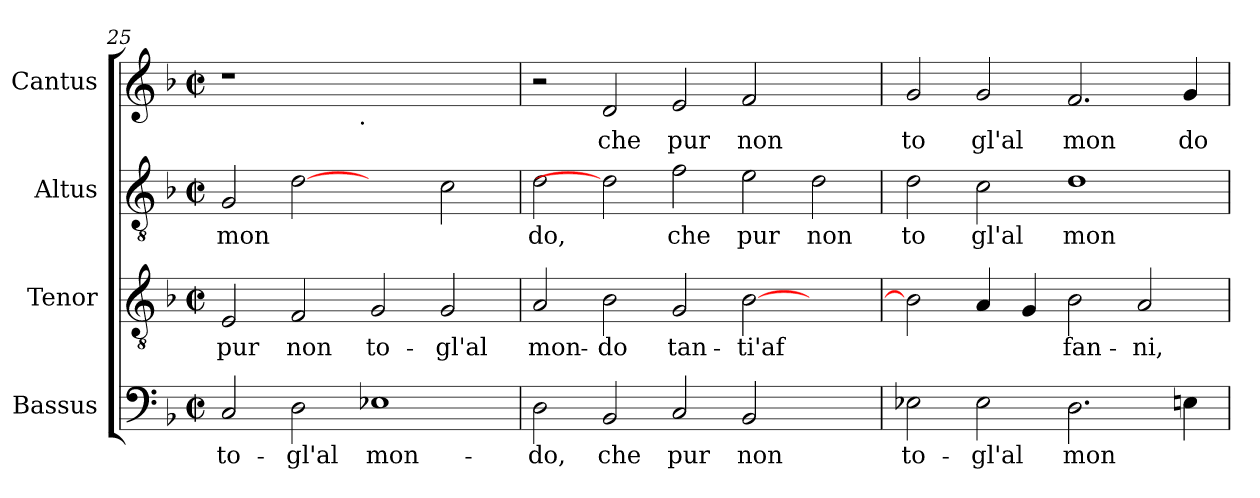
**kern	**text	**kern	**text	**kern	**text	**kern	**text
*part4	*part4	*part3	*part3	*part2	*part2	*part1	*part1
*staff4	*staff4	*staff3	*staff3	*staff2	*staff2	*staff1	*staff1
*I"Bassus	*	*I"Tenor	*	*I"Altus	*	*I"Cantus	*
*clefF4	*	*clefGv2	*	*clefGv2	*	*clefG2	*
*k[b-]	*	*k[b-]	*	*k[b-]	*	*k[b-]	*
*F:	*	*F:	*	*F:	*	*F:	*
*M2/2	*	*M2/2	*	*M2/2	*	*M2/2	*
*met(c|)	*	*met(c|)	*	*met(c|)	*	*met(c|)	*
=25	=25	=25	=25	=25	=25	=25	=25
!	!LO:LY:b:cj	!	!LO:LY:b:cj	!	!LO:LY:b:cj	!	!
*	*	*	*	*	*	*^	*
2C/	to-	2E/	pur	2G/	mon	1r	2ryy	.
!	!LO:LY:b:cj	!	!LO:LY:b:cj	!	!LO:LY:b:cj	!	!	!
2D\	-gl'al	2F/	non	[2d	.	.	4...ryy	.
!	!	!	!	!	!	!	!LO:TX:b:t=.	!
.	.	.	.	.	.	.	1ryy	.
!	!LO:LY:b:cj	!	!LO:LY:b:cj	!	!	!	!	!
1E-X	mon-	2G/	to-	2ryy	.	1ryy	.	.
!	!	!	!LO:LY:b:cj	!	!LO:LY:b:cj	!	!	!
.	.	2G/	-gl'al	2c\	.	.	.	.
.	.	.	.	.	.	.	32ryy	.
=26	=26	=26	=26	=26	=26	=26	=26	=26
!	!LO:LY:b:cj	!	!LO:LY:b:cj	!	!LO:LY:b:cj	!	!	!
*	*	*	*	*	*	*v	*v	*
2D\	-do,	2A/	mon-	2d\	do,	2r	.
!	!LO:LY:b:cj	!	!LO:LY:b:cj	!	!	!	!LO:LY:b:cj
2BB-/	che	2B-\	-do	2d]	.	2d/	che
!	!LO:LY:b:cj	!	!LO:LY:b:cj	!	!LO:LY:b:cj	!	!LO:LY:b:cj
2C/	pur	2G/	tan-	2f\	che	2e/	pur
!	!LO:LY:b:cj	!	!LO:LY:b:cj	!	!LO:LY:b:cj	!	!LO:LY:b:cj
2BB-/	non	[>2B-\	-ti'af-	2e\	pur	2f/	non
!	!	!	!	!	!LO:LY:b:cj	!	!
2ryy	.	2ryy	.	2d\	non	2ryy	.
=27	=27	=27	=27	=27	=27	=27	=27
!	!LO:LY:b:cj	!	!LO:LY:b:cj	!	!LO:LY:b:cj	!	!LO:LY:b:cj
2E-X\	to-	2B-\]	--	2d\	to	2g/	to
!	!LO:LY:b:cj	!	!LO:LY:b:cj	!	!LO:LY:b:cj	!	!LO:LY:b:cj
2E-\	-gl'al	4A/	--	2c\	gl'al	2g/	gl'al
!	!	!	!LO:LY:b:cj	!	!	!	!
.	.	4G/	--	.	.	.	.
!	!LO:LY:b:cj	!	!LO:LY:b:cj	!	!LO:LY:b:cj	!	!LO:LY:b:cj
2.D\	mon-	2B-\	-fan-	1d	mon	2.f/	mon
!	!	!	!LO:LY:b:cj	!	!	!	!
.	.	2A/	-ni,	.	.	.	.
!	!LO:LY:b:cj	!	!	!	!	!	!LO:LY:b:cj
4En\	--	.	.	.	.	4g/	do
=	=	=	=	=	=	=	=
*-	*-	*-	*-	*-	*-	*-	*-
